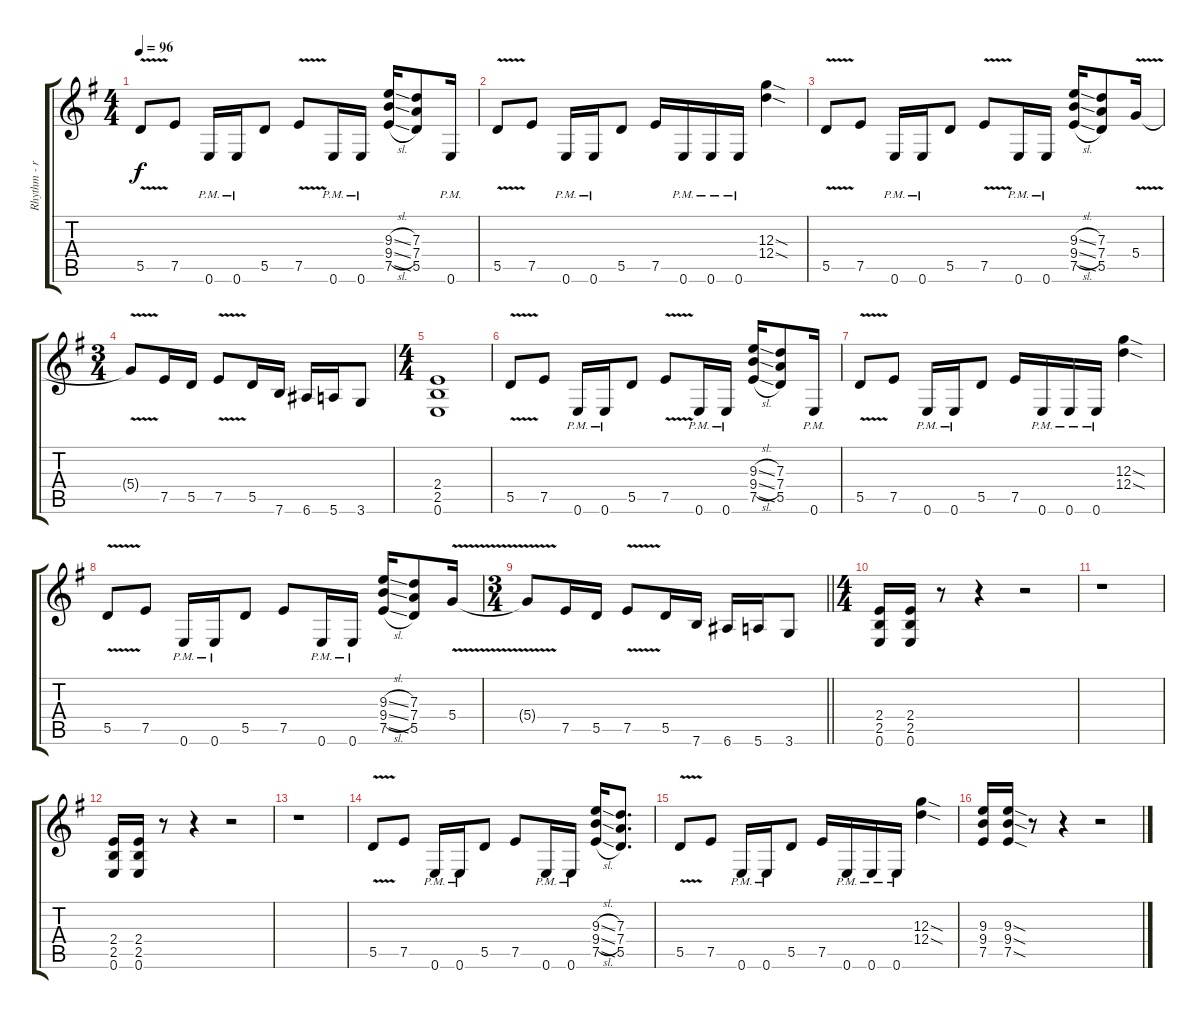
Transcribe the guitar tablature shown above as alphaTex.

\track ("Rhythm - right" "Rhythm - r") {instrument distortionguitar}
\staff {score tabs}
\tuning (E4 B3 G3 D3 A2 E2) {hide}
\ts (4 4)
\tempo 96
\clef g2
\ks g
5.5{v}.8{dy f instrument distortionguitar} 7.5.8 0.6{pm}.16 0.6{pm}.16 5.5.8 7.5{v}.8 0.6{pm}.16 0.6{pm}.16 (9.3{sl} 9.4{sl} 7.5{sl}).16 (7.3 7.4 5.5).8 0.6{pm}.16 |
5.5{v}.8 7.5.8 0.6{pm}.16 0.6{pm}.16 5.5.8 7.5.16 0.6{pm}.16 0.6{pm}.16 0.6{pm}.16 (12.3{sod} 12.4{sod}).4 |
5.5{v}.8 7.5.8 0.6{pm}.16 0.6{pm}.16 5.5.8 7.5{v}.8 0.6{pm}.16 0.6{pm}.16 (9.3{sl} 9.4{sl} 7.5{sl}).16 (7.3 7.4 5.5).8 5.4{v}.16 |
\ts (3 4)
5.4{t}.8 7.5.16 5.5.16 7.5{v}.8 5.5.16 7.6.16 6.6.16 5.6.16 3.6.8 |
\ts (4 4)
(2.4 2.5 0.6).1 |
5.5{v}.8 7.5.8 0.6{pm}.16 0.6{pm}.16 5.5.8 7.5{v}.8 0.6{pm}.16 0.6{pm}.16 (9.3{sl} 9.4{sl} 7.5{sl}).16 (7.3 7.4 5.5).8 0.6{pm}.16 |
5.5{v}.8 7.5.8 0.6{pm}.16 0.6{pm}.16 5.5.8 7.5.16 0.6{pm}.16 0.6{pm}.16 0.6{pm}.16 (12.3{sod} 12.4{sod}).4 |
5.5{v}.8 7.5.8 0.6{pm}.16 0.6{pm}.16 5.5.8 7.5.8 0.6{pm}.16 0.6{pm}.16 (9.3{sl} 9.4{sl} 7.5{sl}).16 (7.3 7.4 5.5).8 5.4{v}.16 |
\ts (3 4)
\barLineRight lightlight
5.4{t}.8 7.5.16 5.5.16 7.5{v}.8 5.5.16 7.6.16 6.6.16 5.6.16 3.6.8 |
\ts (4 4)
(2.4 2.5 0.6).16 (2.4 2.5 0.6).16 r.8 r.4 r.2 |
r.1 |
(2.4 2.5 0.6).16 (2.4 2.5 0.6).16 r.8 r.4 r.2 |
r.1 |
5.5{v}.8 7.5.8 0.6{pm}.16 0.6{pm}.16 5.5.8 7.5.8 0.6{pm}.16 0.6{pm}.16 (9.3{sl} 9.4{sl} 7.5{sl}).16 (7.3 7.4 5.5).8{d} |
5.5{v}.8 7.5.8 0.6{pm}.16 0.6{pm}.16 5.5.8 7.5.16 0.6{pm}.16 0.6{pm}.16 0.6{pm}.16 (12.3{sod} 12.4{sod}).4 |
(9.3 9.4 7.5).16 (9.3{sod} 9.4{sod} 7.5{sod}).16 r.8 r.4 r.2
